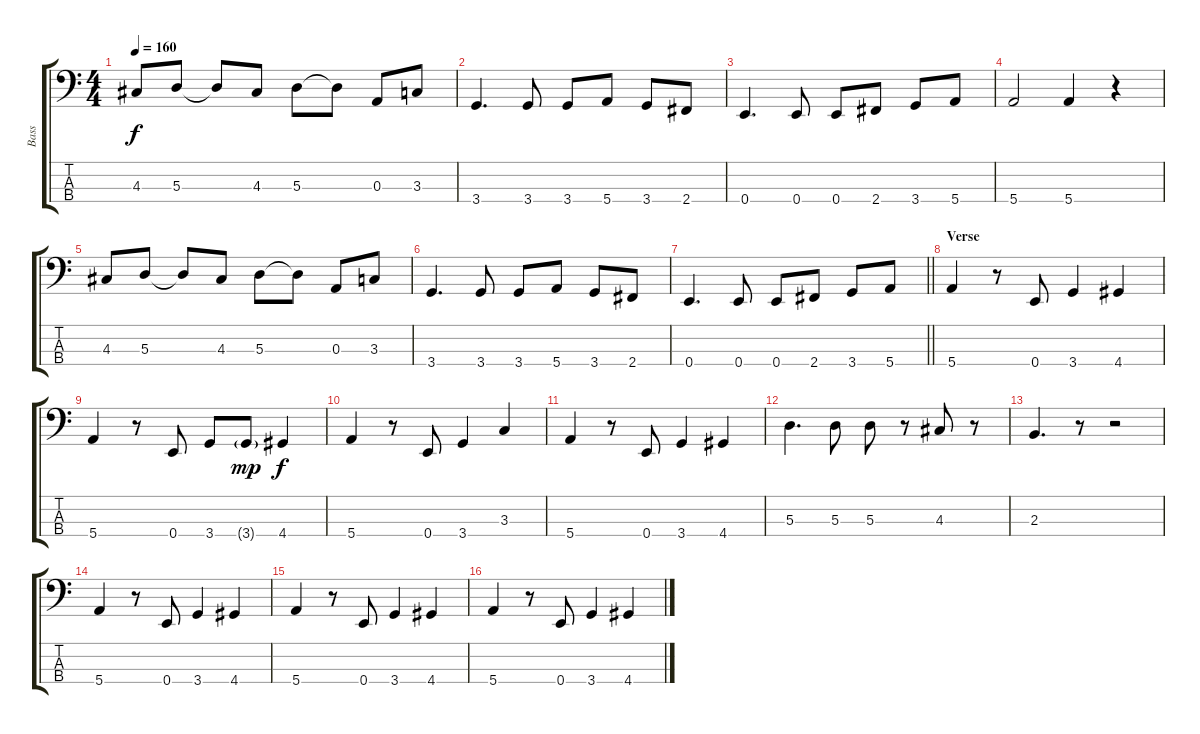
\track ("Bass" "Bass") {instrument overdrivenguitar}
\staff {score tabs}
\tuning (G2 D2 A1 E1) {hide}
\ts (4 4)
\tempo 160
\clef f4
\ks c
4.3.8{dy f} 5.3.8 5.3{t}.8 4.3.8 5.3.8 5.3{t}.8 0.3.8 3.3.8 |
3.4.4{d} 3.4.8 3.4.8 5.4.8 3.4.8 2.4.8 |
0.4.4{d} 0.4.8 0.4.8 2.4.8 3.4.8 5.4.8 |
5.4.2 5.4.4 r.4 |
4.3.8 5.3.8 5.3{t}.8 4.3.8 5.3.8 5.3{t}.8 0.3.8 3.3.8 |
3.4.4{d} 3.4.8 3.4.8 5.4.8 3.4.8 2.4.8 |
\barLineRight lightlight
0.4.4{d} 0.4.8 0.4.8 2.4.8 3.4.8 5.4.8 |
\section ("" "Verse")
5.4.4 r.8 0.4.8 3.4.4 4.4.4 |
5.4.4 r.8 0.4.8 3.4.8 3.4{g}.8{dy mp} 4.4.4{dy f} |
5.4.4 r.8 0.4.8 3.4.4 3.3.4 |
5.4.4 r.8 0.4.8 3.4.4 4.4.4 |
5.3.4{d} 5.3.8 5.3.8 r.8 4.3.8 r.8 |
2.3.4{d} r.8 r.2 |
5.4.4 r.8 0.4.8 3.4.4 4.4.4 |
5.4.4 r.8 0.4.8 3.4.4 4.4.4 |
5.4.4 r.8 0.4.8 3.4.4 4.4.4
